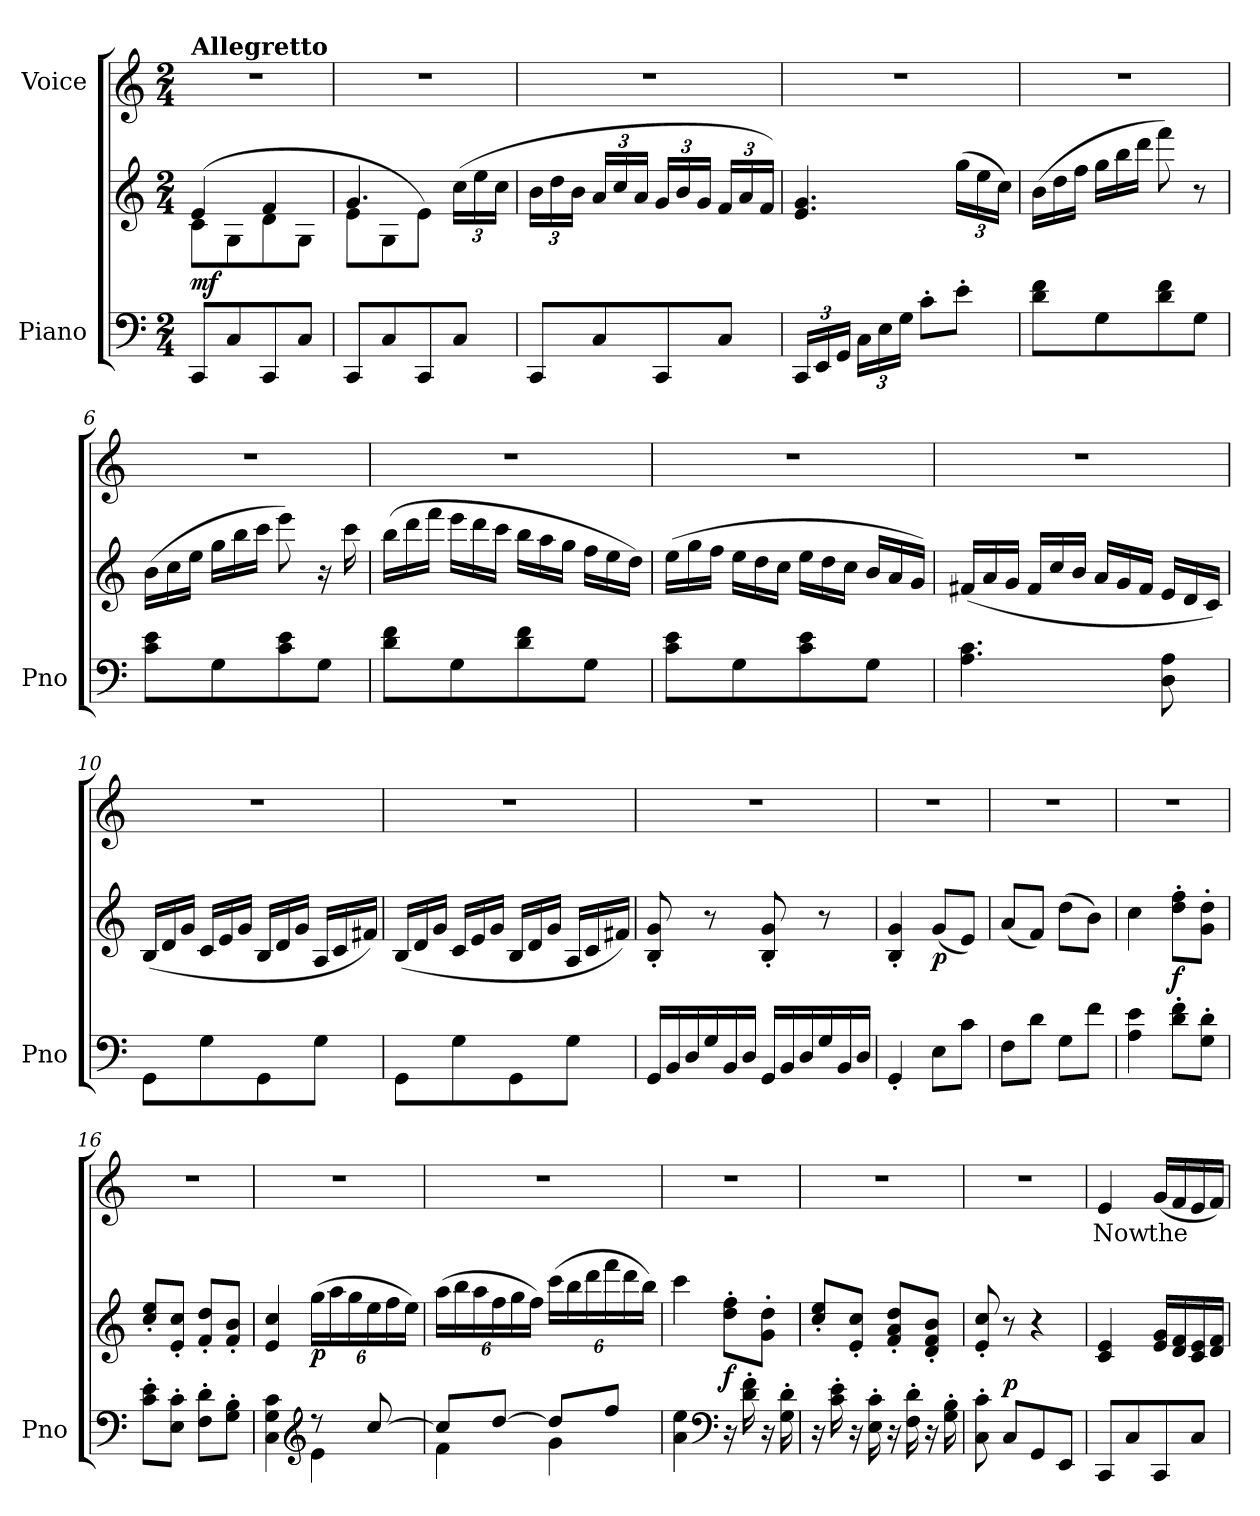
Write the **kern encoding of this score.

**kern	**kern	**dynam	**kern	**text
*part2	*part2	*part2	*part1	*part1
*staff3	*staff2	*staff2/3	*staff1	*staff1
*I"Piano	*	*	*I"Voice	*
*I'Pno	*	*	*	*
*clefF4	*clefG2	*	*clefG2	*
*k[]	*k[]	*	*k[]	*
*M2/4	*M2/4	*	*M2/4	*
=1	=1	=1	=1	=1
*	*^	*	*	*
!	!	!	!	!LO:TX:a:B:t=Allegretto	!
!	!	!	!LO:DY:b	!	!
8CC/L	(4e/	8c\L	mf	2r	.
8C/	.	8G\	.	.	.
8CC/	4f/	8d\	.	.	.
8C/J	.	8G\J	.	.	.
=2	=2	=2	=2	=2	=2
8CC/L	4.g/	8e\L	.	2r	.
8C/	.	8G\	.	.	.
8CC/	.	8e\J)	.	.	.
8C/J	(24cc\LL	8ryy	.	.	.
.	24ee\	.	.	.	.
.	24cc\JJ	.	.	.	.
*	*v	*v	*	*	*
=3	=3	=3	=3	=3
8CC/L	24b\LL	.	2r	.
.	24dd\	.	.	.
.	24b\JJ	.	.	.
*	*Xbrackettup	*	*	*
8C/	24a/LL	.	.	.
.	24cc/	.	.	.
.	24a/JJ	.	.	.
8CC/	24g/LL	.	.	.
.	24b/	.	.	.
.	24g/JJ	.	.	.
8C/J	24f/LL	.	.	.
.	24a/	.	.	.
.	24f/JJ)	.	.	.
!!LO:LB:g=z
=4	=4	=4	=4	=4
24CC/LL	4.e/ 4.g/	.	2r	.
24EE/	.	.	.	.
24GG/JJ	.	.	.	.
24C\LL	.	.	.	.
24E\	.	.	.	.
24G\JJ	.	.	.	.
8c'\L	.	.	.	.
*	*brackettup	*	*	*
8e'\J	(24gg\LL	.	.	.
.	24ee\	.	.	.
.	24cc\JJ)	.	.	.
=5	=5	=5	=5	=5
*	*Xtuplet	*	*	*
8d\ 8f\L	(24b\LL	.	2r	.
.	24dd\	.	.	.
.	24ff\JJ	.	.	.
8G\	24gg\LL	.	.	.
.	24bb\	.	.	.
.	24ddd\JJ	.	.	.
8d\ 8f\	8fff\)	.	.	.
8G\J	8r	.	.	.
=6	=6	=6	=6	=6
8c\ 8e\L	(24b\LL	.	2r	.
.	24cc\	.	.	.
.	24ee\JJ	.	.	.
8G\	24gg\LL	.	.	.
.	24bb\	.	.	.
.	24ccc\JJ	.	.	.
8c\ 8e\	8eee\)	.	.	.
8G\J	16r	.	.	.
.	16ccc\	.	.	.
!!LO:LB:g=z
=7	=7	=7	=7	=7
8d\ 8f\L	(24bb\LL	.	2r	.
.	24ddd\	.	.	.
.	24fff\JJ	.	.	.
8G\	24eee\LL	.	.	.
.	24ddd\	.	.	.
.	24ccc\JJ	.	.	.
8d\ 8f\	24bb\LL	.	.	.
.	24aa\	.	.	.
.	24gg\JJ	.	.	.
8G\J	24ff\LL	.	.	.
.	24ee\	.	.	.
.	24dd\JJ)	.	.	.
=8	=8	=8	=8	=8
8c\ 8e\L	(24ee\LL	.	2r	.
.	24gg\	.	.	.
.	24ff\JJ	.	.	.
8G\	24ee\LL	.	.	.
.	24dd\	.	.	.
.	24cc\JJ	.	.	.
8c\ 8e\	24ee\LL	.	.	.
.	24dd\	.	.	.
.	24cc\JJ	.	.	.
8G\J	24b/LL	.	.	.
.	24a/	.	.	.
.	24g/JJ)	.	.	.
!!LO:LB:g=z
=9	=9	=9	=9	=9
4.A\ 4.c\	(24f#X/LL	.	2r	.
.	24a/	.	.	.
.	24g/JJ	.	.	.
.	24f#/LL	.	.	.
.	24cc/	.	.	.
.	24b/JJ	.	.	.
.	24a/LL	.	.	.
.	24g/	.	.	.
.	24f#/JJ	.	.	.
8D\ 8A\	24e/LL	.	.	.
.	24d/	.	.	.
.	24c/JJ)	.	.	.
!!LO:LB:g=z
=10	=10	=10	=10	=10
8GG\L	(24B/LL	.	2r	.
.	24d/	.	.	.
.	24g/JJ	.	.	.
8G\	24c/LL	.	.	.
.	24e/	.	.	.
.	24g/JJ	.	.	.
8GG\	24B/LL	.	.	.
.	24d/	.	.	.
.	24g/JJ	.	.	.
8G\J	24A/LL	.	.	.
.	24c/	.	.	.
.	24f#X/JJ)	.	.	.
=11	=11	=11	=11	=11
8GG\L	(24B/LL	.	2r	.
.	24d/	.	.	.
.	24g/JJ	.	.	.
8G\	24c/LL	.	.	.
.	24e/	.	.	.
.	24g/JJ	.	.	.
8GG\	24B/LL	.	.	.
.	24d/	.	.	.
.	24g/JJ	.	.	.
8G\J	24A/LL	.	.	.
.	24c/	.	.	.
.	24f#X/JJ)	.	.	.
!!LO:PB:g=z
=12	=12	=12	=12	=12
*Xtuplet	*	*	*	*
24GG/LL	8B/' 8g/'	.	2r	.
24BB/	.	.	.	.
24D/	.	.	.	.
24G/	8r	.	.	.
24BB/	.	.	.	.
24D/JJ	.	.	.	.
24GG/LL	8B/' 8g/'	.	.	.
24BB/	.	.	.	.
24D/	.	.	.	.
24G/	8r	.	.	.
24BB/	.	.	.	.
24D/JJ	.	.	.	.
=13	=13	=13	=13	=13
4GG'/	4B/' 4g/'	.	2r	.
!	!	!LO:DY:b	!	!
8E\L	(8g/L	p	.	.
8c\J	8e/J)	.	.	.
!!LO:LB:g=z
=14	=14	=14	=14	=14
8F\L	(8a/L	.	2r	.
8d\J	8f/J)	.	.	.
8G\L	(8dd\L	.	.	.
8f\J	8b\J)	.	.	.
=15	=15	=15	=15	=15
4A\ 4e\	4cc\	.	2r	.
!	!	!LO:DY:b	!	!
8d\' 8f\'L	8dd\' 8ff\'L	f	.	.
8G\' 8d\'J	8g\' 8dd\'J	.	.	.
=16	=16	=16	=16	=16
8c\' 8e\'L	8cc/' 8ee/'L	.	2r	.
8E\' 8c\'J	8e/' 8cc/'J	.	.	.
8F\' 8d\'L	8f/' 8dd/'L	.	.	.
8G\' 8B\'J	8f/' 8b/'J	.	.	.
=17	=17	=17	=17	=17
*^	*	*	*	*
4C\ 4G\ 4c\	4ryy	4e/ 4cc/	.	2r	.
*clefG2	*	*	*	*	*
*	*	*tuplet	*	*	*
*	*	*Xbrackettup	*	*	*
!	!	!	!LO:DY:b	!	!
8r	4e\	(24gg\LL	p	.	.
.	.	24aa\	.	.	.
.	.	24gg\	.	.	.
[8cc/	.	24ee\	.	.	.
.	.	24ff\	.	.	.
.	.	24ee\JJ)	.	.	.
=18	=18	=18	=18	=18	=18
8cc/L]	4f\	(24aa\LL	.	2r	.
.	.	24bb\	.	.	.
.	.	24aa\	.	.	.
[8dd/J	.	24ff\	.	.	.
.	.	24gg\	.	.	.
.	.	24ff\JJ)	.	.	.
8dd/L]	4g\	(24ccc\LL	.	.	.
.	.	24bb\	.	.	.
.	.	24ddd\	.	.	.
8ff/J	.	24fff\	.	.	.
.	.	24ddd\	.	.	.
.	.	24bb\JJ)	.	.	.
*v	*v	*	*	*	*
!!LO:PB:g=z
=19	=19	=19	=19	=19
4a\ 4ee\	4ccc\	.	2r	.
*clefF4	*	*	*	*
!	!	!LO:DY:b	!	!
16r	8dd\' 8ff\'L	f	.	.
16d\' 16f\'	.	.	.	.
16r	8g\' 8dd\'J	.	.	.
16G\' 16d\'	.	.	.	.
=20	=20	=20	=20	=20
16r	8cc/' 8ee/'L	.	2r	.
16c\' 16e\'	.	.	.	.
16r	8e/' 8cc/'J	.	.	.
16E\' 16c\'	.	.	.	.
16r	8f/' 8a/' 8dd/'L	.	.	.
16F\' 16d\'	.	.	.	.
16r	8d/' 8f/' 8b/'J	.	.	.
16G\' 16B\'	.	.	.	.
=21	=21	=21	=21	=21
8C\' 8c\'	8e/' 8cc/'	.	2r	.
!	!	!LO:DY:a=2	!	!
8C/L	8r	p	.	.
8GG/	4r	.	.	.
8EE/J	.	.	.	.
=22	=22	=22	=22	=22
!	!	!	!	!LO:LY:b
8CC/L	4c/ 4e/	.	4e/	Now
8C/	.	.	.	.
!	!	!	!	!LO:LY:b
8CC/	16e/ 16g/LL	.	(16g/LL	the
.	16d/ 16f/	.	16f/	.
8C/J	16c/ 16e/	.	16e/	.
.	16d/ 16f/JJ	.	16f/JJ)	.
=	=	=	=	=
*-	*-	*-	*-	*-
